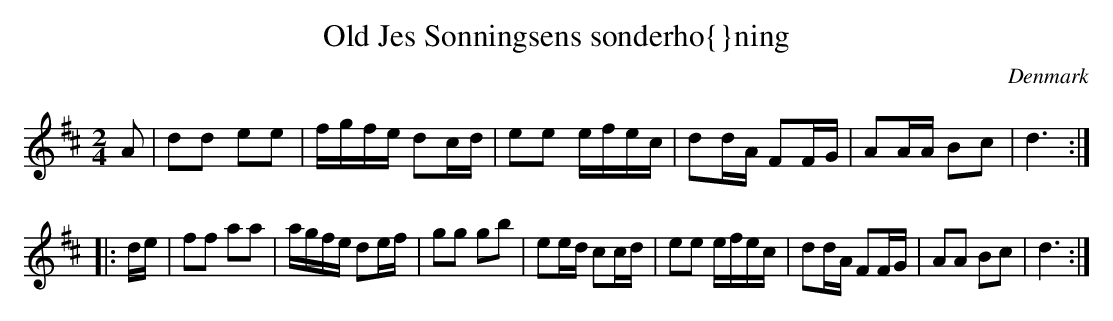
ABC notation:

X:1
T:Old Jes Sonningsens sonderh\o{}ning
O:Denmark
M:2/4
K:D
A2|\
d2d2 e2e2|fgfe d2cd|e2e2 efec|d2dA F2FG|\
A2AA B2c2|d6 ::
de|\
f2f2 a2a2|agfe d2ef|g2g2 g2b2|e2ed c2cd|\
e2e2 efec|d2dA F2FG|A2A2 B2c2 | d6:|
